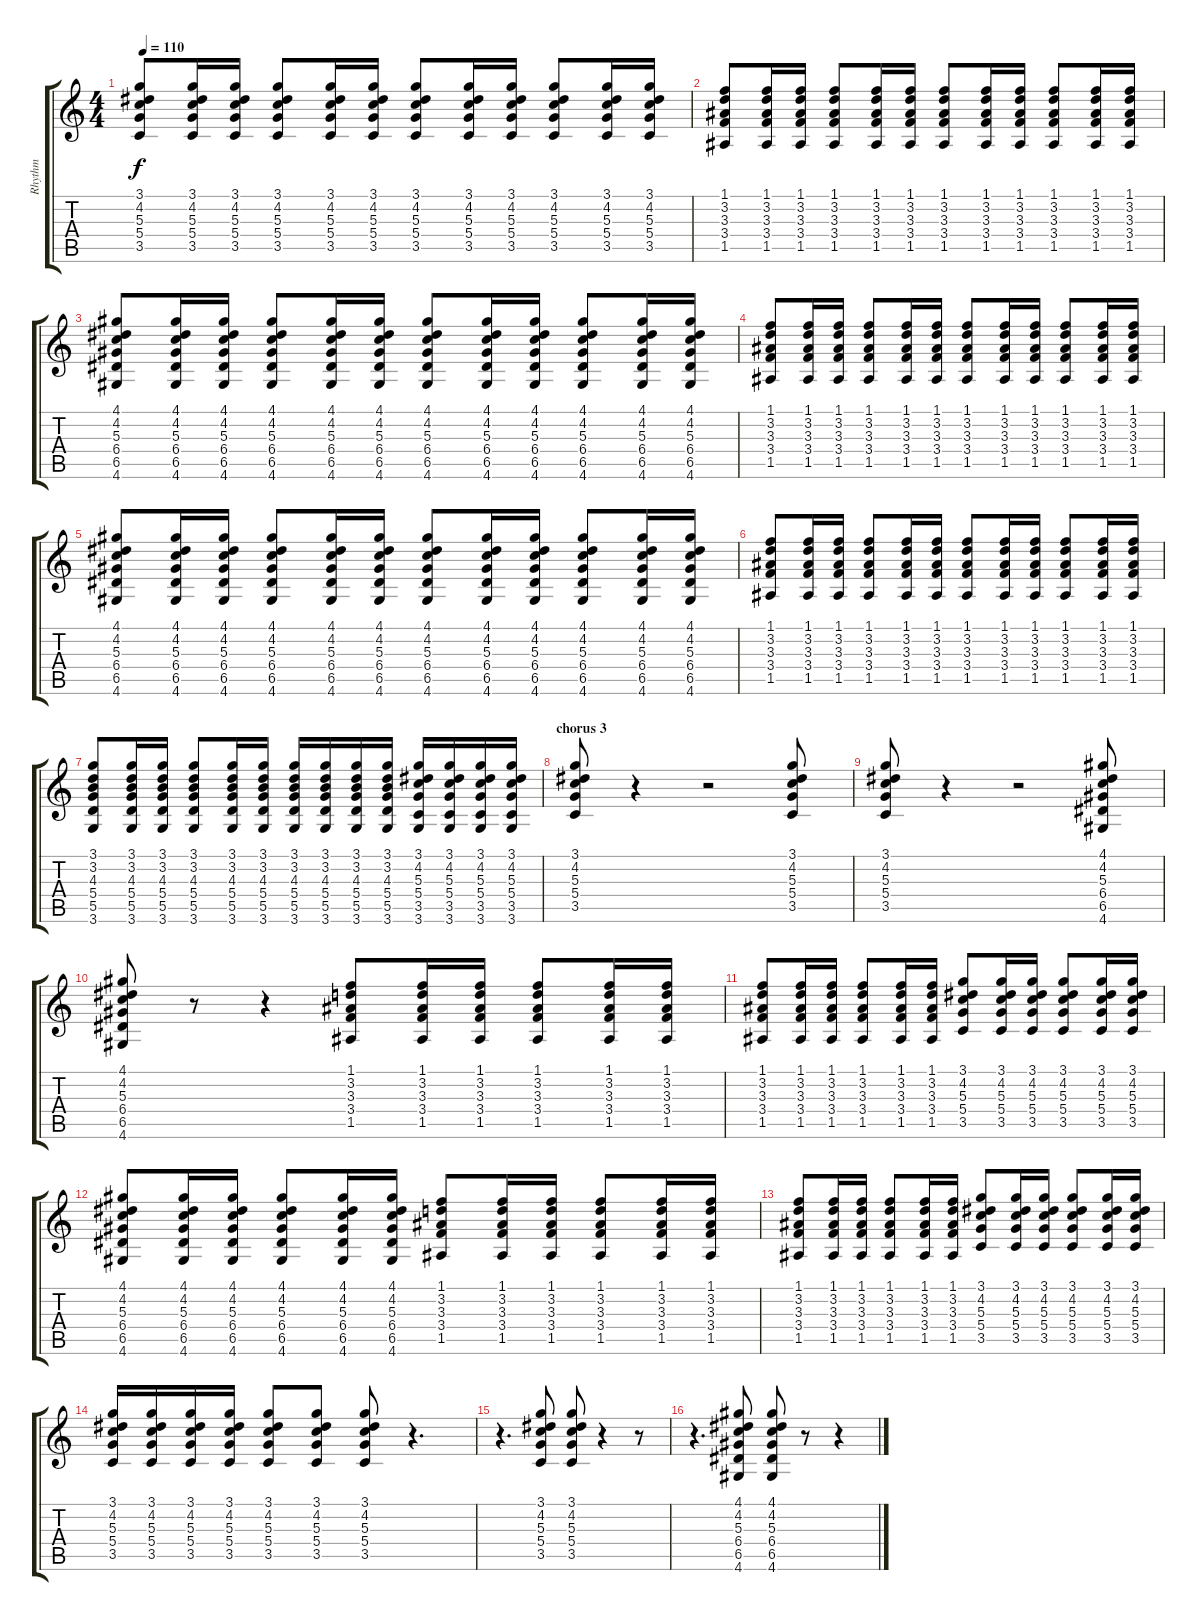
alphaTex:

\track ("Rhythm" "Rhythm") {instrument acousticguitarsteel}
\staff {score tabs}
\tuning (E4 B3 G3 D3 A2 E2) {hide}
\ts (4 4)
\tempo 110
\clef g2
\ks c
(3.1 4.2 5.3 5.4 3.5).8{dy f} (3.1 4.2 5.3 5.4 3.5).16 (3.1 4.2 5.3 5.4 3.5).16 (3.1 4.2 5.3 5.4 3.5).8 (3.1 4.2 5.3 5.4 3.5).16 (3.1 4.2 5.3 5.4 3.5).16 (3.1 4.2 5.3 5.4 3.5).8 (3.1 4.2 5.3 5.4 3.5).16 (3.1 4.2 5.3 5.4 3.5).16 (3.1 4.2 5.3 5.4 3.5).8 (3.1 4.2 5.3 5.4 3.5).16 (3.1 4.2 5.3 5.4 3.5).16 |
(1.1 3.2 3.3 3.4 1.5).8 (1.1 3.2 3.3 3.4 1.5).16 (1.1 3.2 3.3 3.4 1.5).16 (1.1 3.2 3.3 3.4 1.5).8 (1.1 3.2 3.3 3.4 1.5).16 (1.1 3.2 3.3 3.4 1.5).16 (1.1 3.2 3.3 3.4 1.5).8 (1.1 3.2 3.3 3.4 1.5).16 (1.1 3.2 3.3 3.4 1.5).16 (1.1 3.2 3.3 3.4 1.5).8 (1.1 3.2 3.3 3.4 1.5).16 (1.1 3.2 3.3 3.4 1.5).16 |
(4.1 4.2 5.3 6.4 6.5 4.6).8 (4.1 4.2 5.3 6.4 6.5 4.6).16 (4.1 4.2 5.3 6.4 6.5 4.6).16 (4.1 4.2 5.3 6.4 6.5 4.6).8 (4.1 4.2 5.3 6.4 6.5 4.6).16 (4.1 4.2 5.3 6.4 6.5 4.6).16 (4.1 4.2 5.3 6.4 6.5 4.6).8 (4.1 4.2 5.3 6.4 6.5 4.6).16 (4.1 4.2 5.3 6.4 6.5 4.6).16 (4.1 4.2 5.3 6.4 6.5 4.6).8 (4.1 4.2 5.3 6.4 6.5 4.6).16 (4.1 4.2 5.3 6.4 6.5 4.6).16 |
(1.1 3.2 3.3 3.4 1.5).8 (1.1 3.2 3.3 3.4 1.5).16 (1.1 3.2 3.3 3.4 1.5).16 (1.1 3.2 3.3 3.4 1.5).8 (1.1 3.2 3.3 3.4 1.5).16 (1.1 3.2 3.3 3.4 1.5).16 (1.1 3.2 3.3 3.4 1.5).8 (1.1 3.2 3.3 3.4 1.5).16 (1.1 3.2 3.3 3.4 1.5).16 (1.1 3.2 3.3 3.4 1.5).8 (1.1 3.2 3.3 3.4 1.5).16 (1.1 3.2 3.3 3.4 1.5).16 |
(4.1 4.2 5.3 6.4 6.5 4.6).8 (4.1 4.2 5.3 6.4 6.5 4.6).16 (4.1 4.2 5.3 6.4 6.5 4.6).16 (4.1 4.2 5.3 6.4 6.5 4.6).8 (4.1 4.2 5.3 6.4 6.5 4.6).16 (4.1 4.2 5.3 6.4 6.5 4.6).16 (4.1 4.2 5.3 6.4 6.5 4.6).8 (4.1 4.2 5.3 6.4 6.5 4.6).16 (4.1 4.2 5.3 6.4 6.5 4.6).16 (4.1 4.2 5.3 6.4 6.5 4.6).8 (4.1 4.2 5.3 6.4 6.5 4.6).16 (4.1 4.2 5.3 6.4 6.5 4.6).16 |
(1.1 3.2 3.3 3.4 1.5).8 (1.1 3.2 3.3 3.4 1.5).16 (1.1 3.2 3.3 3.4 1.5).16 (1.1 3.2 3.3 3.4 1.5).8 (1.1 3.2 3.3 3.4 1.5).16 (1.1 3.2 3.3 3.4 1.5).16 (1.1 3.2 3.3 3.4 1.5).8 (1.1 3.2 3.3 3.4 1.5).16 (1.1 3.2 3.3 3.4 1.5).16 (1.1 3.2 3.3 3.4 1.5).8 (1.1 3.2 3.3 3.4 1.5).16 (1.1 3.2 3.3 3.4 1.5).16 |
(3.1 3.2 4.3 5.4 5.5 3.6).8 (3.1 3.2 4.3 5.4 5.5 3.6).16 (3.1 3.2 4.3 5.4 5.5 3.6).16 (3.1 3.2 4.3 5.4 5.5 3.6).8 (3.1 3.2 4.3 5.4 5.5 3.6).16 (3.1 3.2 4.3 5.4 5.5 3.6).16 (3.1 3.2 4.3 5.4 5.5 3.6).16 (3.1 3.2 4.3 5.4 5.5 3.6).16 (3.1 3.2 4.3 5.4 5.5 3.6).16 (3.1 3.2 4.3 5.4 5.5 3.6).16 (3.1 4.2 5.3 5.4 3.5 3.6).16 (3.1 4.2 5.3 5.4 3.5 3.6).16 (3.1 4.2 5.3 5.4 3.5 3.6).16 (3.1 4.2 5.3 5.4 3.5 3.6).16 |
\section ("" "chorus 3")
(3.1 4.2 5.3 5.4 3.5).8 r.4 r.2 (3.1 4.2 5.3 5.4 3.5).8 |
(3.1 4.2 5.3 5.4 3.5).8 r.4 r.2 (4.1 4.2 5.3 6.4 6.5 4.6).8 |
(4.1 4.2 5.3 6.4 6.5 4.6).8 r.8 r.4 (1.1 3.2 3.3 3.4 1.5).8 (1.1 3.2 3.3 3.4 1.5).16 (1.1 3.2 3.3 3.4 1.5).16 (1.1 3.2 3.3 3.4 1.5).8 (1.1 3.2 3.3 3.4 1.5).16 (1.1 3.2 3.3 3.4 1.5).16 |
(1.1 3.2 3.3 3.4 1.5).8 (1.1 3.2 3.3 3.4 1.5).16 (1.1 3.2 3.3 3.4 1.5).16 (1.1 3.2 3.3 3.4 1.5).8 (1.1 3.2 3.3 3.4 1.5).16 (1.1 3.2 3.3 3.4 1.5).16 (3.1 4.2 5.3 5.4 3.5).8 (3.1 4.2 5.3 5.4 3.5).16 (3.1 4.2 5.3 5.4 3.5).16 (3.1 4.2 5.3 5.4 3.5).8 (3.1 4.2 5.3 5.4 3.5).16 (3.1 4.2 5.3 5.4 3.5).16 |
(4.1 4.2 5.3 6.4 6.5 4.6).8 (4.1 4.2 5.3 6.4 6.5 4.6).16 (4.1 4.2 5.3 6.4 6.5 4.6).16 (4.1 4.2 5.3 6.4 6.5 4.6).8 (4.1 4.2 5.3 6.4 6.5 4.6).16 (4.1 4.2 5.3 6.4 6.5 4.6).16 (1.1 3.2 3.3 3.4 1.5).8 (1.1 3.2 3.3 3.4 1.5).16 (1.1 3.2 3.3 3.4 1.5).16 (1.1 3.2 3.3 3.4 1.5).8 (1.1 3.2 3.3 3.4 1.5).16 (1.1 3.2 3.3 3.4 1.5).16 |
(1.1 3.2 3.3 3.4 1.5).8 (1.1 3.2 3.3 3.4 1.5).16 (1.1 3.2 3.3 3.4 1.5).16 (1.1 3.2 3.3 3.4 1.5).8 (1.1 3.2 3.3 3.4 1.5).16 (1.1 3.2 3.3 3.4 1.5).16 (3.1 4.2 5.3 5.4 3.5).8 (3.1 4.2 5.3 5.4 3.5).16 (3.1 4.2 5.3 5.4 3.5).16 (3.1 4.2 5.3 5.4 3.5).8 (3.1 4.2 5.3 5.4 3.5).16 (3.1 4.2 5.3 5.4 3.5).16 |
(3.1 4.2 5.3 5.4 3.5).16 (3.1 4.2 5.3 5.4 3.5).16 (3.1 4.2 5.3 5.4 3.5).16 (3.1 4.2 5.3 5.4 3.5).16 (3.1 4.2 5.3 5.4 3.5).8 (3.1 4.2 5.3 5.4 3.5).8 (3.1 4.2 5.3 5.4 3.5).8 r.4{d} |
r.4{d} (3.1 4.2 5.3 5.4 3.5).8 (3.1 4.2 5.3 5.4 3.5).8 r.4 r.8 |
r.4{d} (4.1 4.2 5.3 6.4 6.5 4.6).8 (4.1 4.2 5.3 6.4 6.5 4.6).8 r.8 r.4
